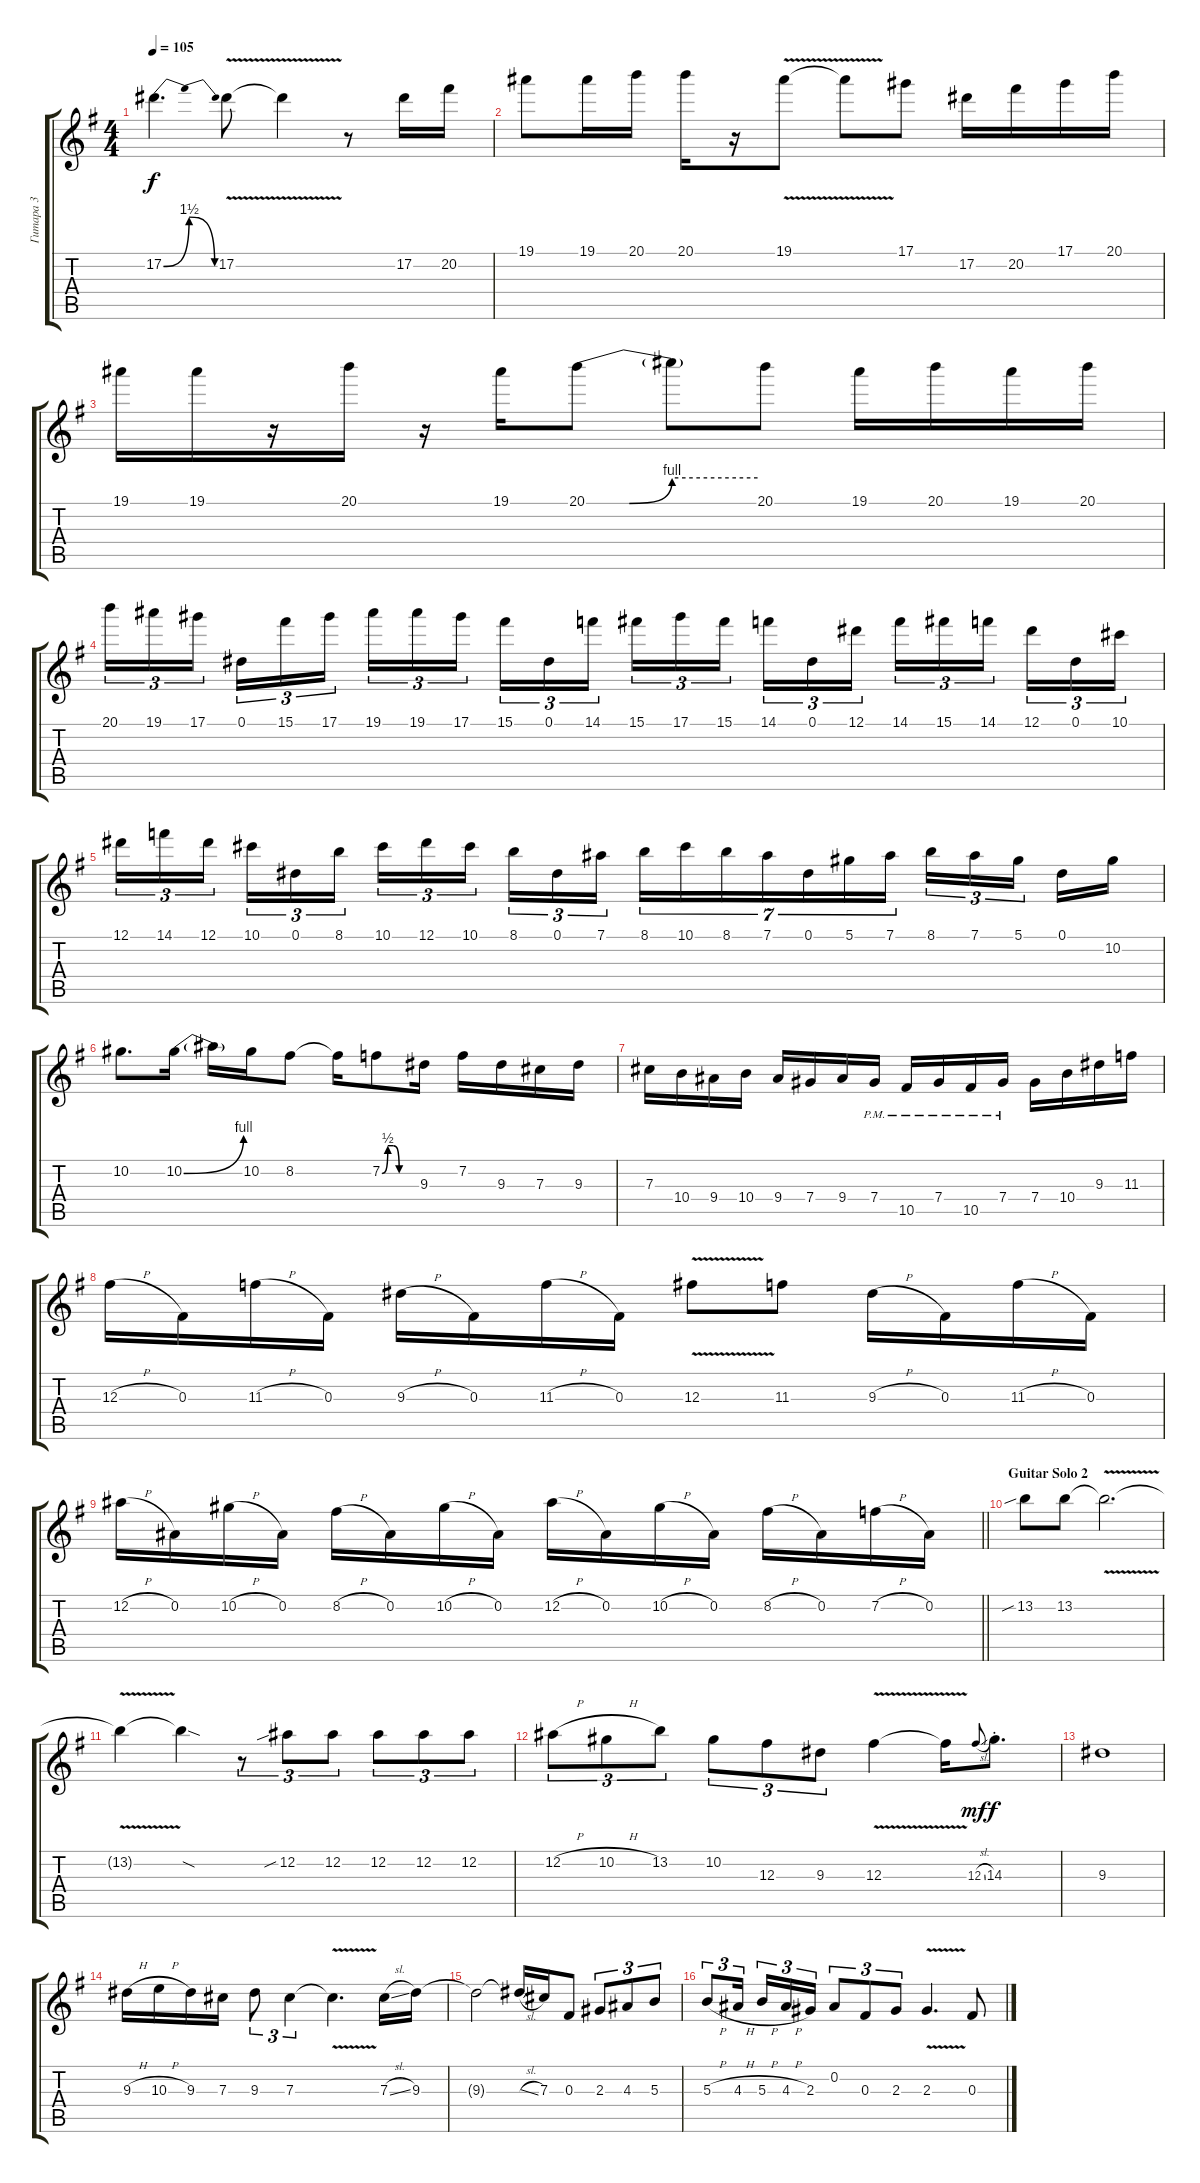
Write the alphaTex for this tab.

\track ("Гитара 3" "Гитара 3") {instrument distortionguitar}
\staff {score tabs}
\tuning (Eb4 Bb3 Gb3 Db3 Ab2 Eb2) {hide}
\ts (4 4)
\tempo 105
\clef g2
\ks eminor
17.2{be (bendrelease 0 0 15 6 38 6 60 0)}.4{d dy f} 17.2{v}.8 17.2{t}.4 r.8 17.2.16 20.2.16 |
19.1.8 19.1.16 20.1.16 20.1.16 r.16 19.1{v}.8 19.1{t}.8 17.1.8 17.2.16 20.2.16 17.1.16 20.1.16 |
19.1.16 19.1.16 r.16 20.1.16 r.16 19.1.16 20.1{be (custom 0 0 15 0 30 4 60 4)}.8 20.1{t}.8 20.1.8 19.1.16 20.1.16 19.1.16 20.1.16 |
20.1.16{tu (3 2)} 19.1.16{tu (3 2)} 17.1.16{tu (3 2) beam splitsecondary} 0.1.16{tu (3 2)} 15.1.16{tu (3 2)} 17.1.16{tu (3 2)} 19.1.16{tu (3 2)} 19.1.16{tu (3 2)} 17.1.16{tu (3 2) beam splitsecondary} 15.1.16{tu (3 2)} 0.1.16{tu (3 2)} 14.1.16{tu (3 2)} 15.1.16{tu (3 2)} 17.1.16{tu (3 2)} 15.1.16{tu (3 2) beam splitsecondary} 14.1.16{tu (3 2)} 0.1.16{tu (3 2)} 12.1.16{tu (3 2)} 14.1.16{tu (3 2)} 15.1.16{tu (3 2)} 14.1.16{tu (3 2) beam splitsecondary} 12.1.16{tu (3 2)} 0.1.16{tu (3 2)} 10.1.16{tu (3 2)} |
12.1.16{tu (3 2)} 14.1.16{tu (3 2)} 12.1.16{tu (3 2) beam splitsecondary} 10.1.16{tu (3 2)} 0.1.16{tu (3 2)} 8.1.16{tu (3 2)} 10.1.16{tu (3 2)} 12.1.16{tu (3 2)} 10.1.16{tu (3 2) beam splitsecondary} 8.1.16{tu (3 2)} 0.1.16{tu (3 2)} 7.1.16{tu (3 2)} 8.1.16{tu (7 4)} 10.1.16{tu (7 4)} 8.1.16{tu (7 4)} 7.1.16{tu (7 4)} 0.1.16{tu (7 4)} 5.1.16{tu (7 4)} 7.1.16{tu (7 4)} 8.1.16{tu (3 2)} 7.1.16{tu (3 2)} 5.1.16{tu (3 2) beam splitsecondary} 0.1.16 10.2.16 |
10.2.8{d} 10.2{be (bend 0 0 60 4)}.16 10.2{t}.16 10.2.16 8.2.8 8.2{t}.16 7.2{be (custom 0 0 10 2 20 2 30 0 60 0)}.8 9.3.16 7.2.16 9.3.16 7.3.16 9.3.16 |
7.3.16 10.4.16 9.4.16 10.4.16 9.4.16 7.4.16 9.4.16 7.4{pm}.16 10.5{pm}.16 7.4{pm}.16 10.5{pm}.16 7.4{pm}.16 7.4.16 10.4.16 9.3.16 11.3.16 |
12.3{h}.16 0.3.16 11.3{h}.16 0.3.16 9.3{h}.16 0.3.16 11.3{h}.16 0.3.16 12.3{v}.8 11.3.8 9.3{h}.16 0.3.16 11.3{h}.16 0.3.16 |
\barLineRight lightlight
12.2{h}.16 0.2.16 10.2{h}.16 0.2.16 8.2{h}.16 0.2.16 10.2{h}.16 0.2.16 12.2{h}.16 0.2.16 10.2{h}.16 0.2.16 8.2{h}.16 0.2.16 7.2{h}.16 0.2.16 |
\section ("" "Guitar Solo 2")
13.2{sib}.8 13.2.8 13.2{v t}.2{d} |
13.2{t}.4 13.2{sod t}.4 r.8{tu (3 2)} 12.2{sib}.8{tu (3 2)} 12.2.8{tu (3 2)} 12.2.8{tu (3 2)} 12.2.8{tu (3 2)} 12.2.8{tu (3 2)} |
12.2{h}.8{tu (3 2)} 10.2{h}.8{tu (3 2)} 13.2.8{tu (3 2)} 10.2.8{tu (3 2)} 12.3.8{tu (3 2)} 9.3.8{tu (3 2)} 12.3{v}.4 12.3{t}.16 12.3{sl}.8{gr onbeat dy mf} 14.3{st}.8{d dy f} |
9.3.1 |
9.3{h}.16 10.3{h}.16 9.3.16 7.3.16 9.3.8{tu (3 2)} 7.3.4{tu (3 2)} 7.3{v t}.4{d} 7.3{sl}.16 9.3.16 |
9.3{t}.2 9.3{sl t}.16 7.3.16 0.3.8 2.3.8{tu (3 2)} 4.3.8{tu (3 2)} 5.3.8{tu (3 2)} |
5.3{h}.8{tu (3 2)} 4.3{h}.16{tu (3 2) beam splitsecondary} 5.3{h}.16{tu (3 2)} 4.3{h}.16{tu (3 2)} 2.3.16{tu (3 2)} 0.2.8{tu (3 2)} 0.3.8{tu (3 2)} 2.3.8{tu (3 2)} 2.3{v}.4{d} 0.3.8
